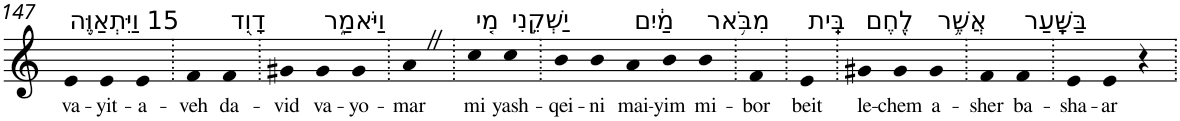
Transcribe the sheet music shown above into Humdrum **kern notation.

**kern	**text
*part1	*part1
*staff1	*staff1
*I"Piano	*
*I'Pno	*
!!LO:PB:g=z
*clefG2	*
*k[]	*
=147	=147
!LO:TX:a:t=15 וַיִּתְאַוֶּ֥ה	!
!	!LO:LY:b
4e	va-
!	!LO:LY:b
4e	-yit-
!	!LO:LY:b
4e	-a-
=148.	=148.
!	!LO:LY:b
4f	-veh
!LO:TX:a:t=דָוִ֖ד	!
!	!LO:LY:b
4f	da-
=149.	=149.
!	!LO:LY:b
4g#X	-vid
!LO:TX:a:t=וַיֹּאמַ֑ר	!
!	!LO:LY:b
4g#	va-
!	!LO:LY:b
4g#	-yo-
=150.	=150.
!	!LO:LY:b
4aZ	-mar
=151.	=151.
!LO:TX:a:t=מִ֚י	!
!	!LO:LY:b
4cc	mi
!LO:TX:a:t=יַשְׁקֵ֣נִי	!
!	!LO:LY:b
4cc	yash-
=152.	=152.
!	!LO:LY:b
4b	-qei-
!	!LO:LY:b
4b	-ni
!LO:TX:a:t=מַ֔יִם	!
!	!LO:LY:b
4a	mai-
!	!LO:LY:b
4b	-yim
!LO:TX:a:t=מִבֹּ֥אר	!
!	!LO:LY:b
4b	mi-
=153.	=153.
!	!LO:LY:b
4f	-bor
=154.	=154.
!LO:TX:a:t=בֵּֽית	!
!	!LO:LY:b
4e	beit
=155.	=155.
!LO:TX:a:t=לֶ֖חֶם	!
!	!LO:LY:b
4g#X	le-
!	!LO:LY:b
4g#	-chem
!LO:TX:a:t=אֲשֶׁ֥ר	!
!	!LO:LY:b
4g#	a-
=156.	=156.
!	!LO:LY:b
4f	-sher
!LO:TX:a:t=בַּשָּֽׁעַר	!
!	!LO:LY:b
4f	ba-
=157.	=157.
!	!LO:LY:b
4e	-sha-
!	!LO:LY:b
4e	-ar
4r	.
=.	=.
*-	*-
